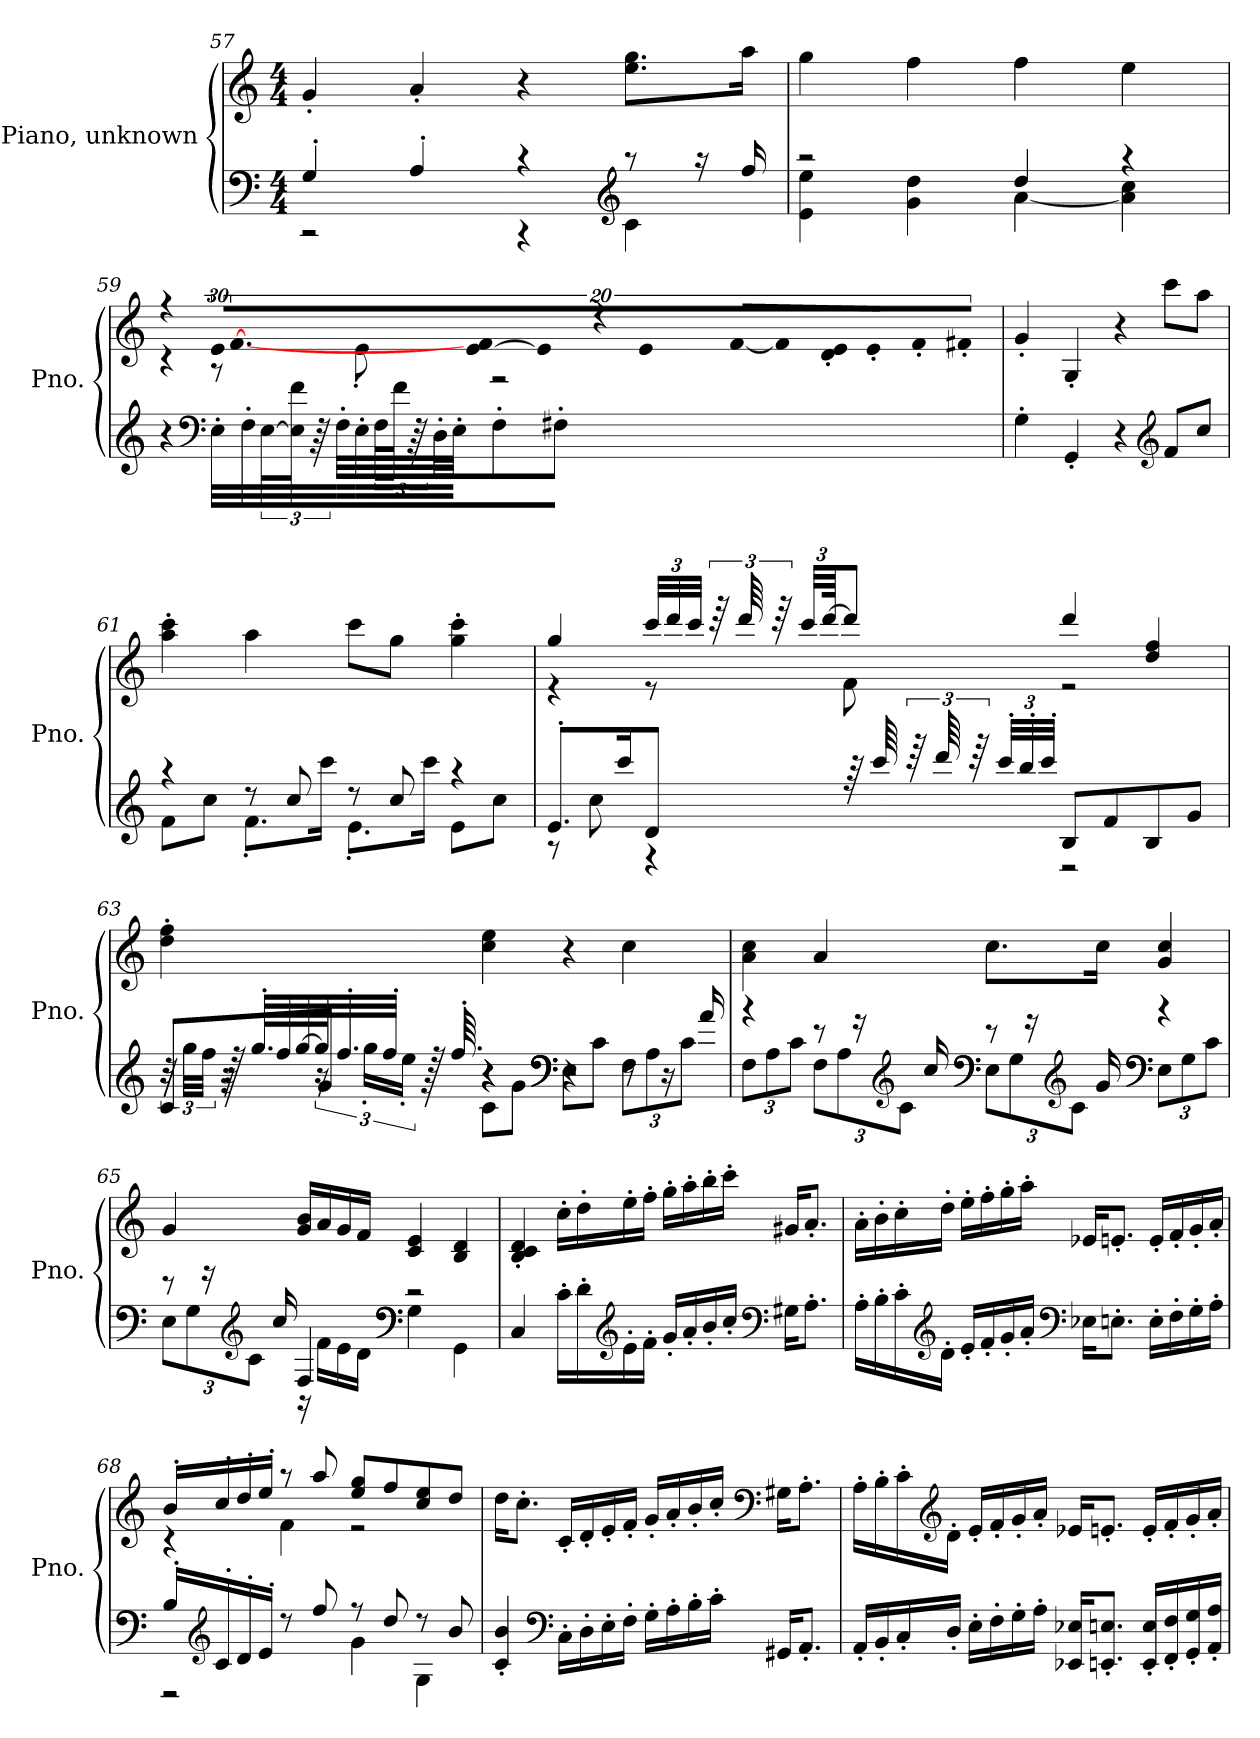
**kern	**kern
*part1	*part1
*staff2	*staff1
*I"Piano, unknown	*
*I'Pno.	*
*clefF4	*clefG2
*k[]	*k[]
*M4/4	*M4/4
=57	=57
*^	*
4G'/	2r	4g'/
4A'/	.	4a'/
4r	4r	4r
*clefG2	*	*
8r	4c\	8.ee\ 8.gg\L
16r	.	.
16ff/	.	16aa\Jk
!!LO:PB:g=z
=58	=58	=58
2r	4e\ 4ee\	4gg\
.	4g\ 4dd\	4ff\
4dd/	[4a\	4ff\
4r	4a\] 4cc\	4ee\
*v	*v	*
=59	=59
*	*^
4r	4r	4r
*clefF4	*	*
!	!LO:N:vis=256	!
32E'\LLL	1920%17e/KLLLL	8r
!	!LO:N:vis=64.	!
.	[640%17f/	.
32F'\	.	.
.	1920ryy	.
!	!LO:N:vis=64	!
.	[960%17e/ 960%17f/]	.
!	!LO:N:vis=64	!
.	960%17e/JJJJ]	.
[96E\L	.	.
!	!LO:N:vis=64	!
.	960%17r	.
96E\] 96f\JJJJ	.	.
96r	.	.
!	!LO:N:vis=64	!
.	960%17e/	.
32F'\LLL	.	.
.	1920ryy	.
!	!LO:N:vis=64	!
.	[960%17f/KKLL	.
32E'\	16f/]	8e'\
96F\L	.	.
96f\JJJJ	.	.
96r	.	.
32D'\LLL	32d/' 32e/'L	.
32E'\JJJ	32e'/JJJ	.
4F'\	4f'/	2r
4F#X'\	4f#X'/	.
*	*v	*v
=60	=60
4G'\	4g'/
4GG'/	4G'/
4r	4r
*clefG2	*
8f/L	8ccc\L
8cc/J	8aa\J
!!LO:LB:g=z
=61	=61
*^	*
4r	8f\L	4aa\' 4ccc\'
.	8cc\J	.
8r	8.f'\L	4aa\
8cc/	.	.
.	16ccc\Jk	.
8r	8.e'\L	8ccc\L
8cc/	.	8gg\J
.	16ccc\Jk	.
4r	8e\L	4gg\' 4ccc\'
.	8cc\J	.
=62	=62	=62
*	*	*^
8.e'/L	8r	4gg/	4r
.	8cc\	.	.
16ccc/K	.	.	.
*	*	*Xbrackettup	*
8d/J	4r	48ccc/LLL	8r
.	.	48ddd/	.
.	.	48ccc/JJJ	.
*	*	*brackettup	*
.	.	96r	.
.	.	96ddd/	.
.	.	96r	.
*	*	*Xbrackettup	*
.	.	48ccc/LLL	.
.	.	[96ddd/JJK	.
64r	.	8ddd/J]	8f\
64ccc/	.	.	.
96r	.	.	.
96ddd/	.	.	.
96r	.	.	.
*Xbrackettup	*	*	*
48ccc'/LLL	.	.	.
48bb'/	.	.	.
48ccc'/JJJ	.	.	.
8B/L	2r	4ddd/	2r
8f/	.	.	.
8B/	.	4dd/ 4ff/	.
8g/J	.	.	.
*	*	*v	*v
!!LO:LB:g=z
=63	=63	=63
*	*brackettup	*
*	*^	*
16r	48r	8c/L	4dd\' 4ff\'
.	48gg\LLL	.	.
.	48ff\JJJ	.	.
128r	16r	.	.
64.gg'/LLLL	.	.	.
64ff/	.	.	.
[64gg/	.	.	.
64gg/J]	24r	8g/J	.
32.ff'/	.	.	.
.	24gg'\LL	.	.
32ff'/JJJ	.	.	.
.	24ee'\JJ	.	.
128r	.	.	.
64.ff'/	.	.	.
4r	8c\L	4r	4cc\ 4ee\
.	8g\J	.	.
*clefF4	*	*	*
4r	8E\L	2r	4r
.	8c\J	.	.
*	*Xbrackettup	*	*
8r	12F\L	.	4cc\
.	12A\	.	.
16r	.	.	.
.	12c\J	.	.
16a/	.	.	.
*	*v	*v	*
!!LO:LB:g=z
=64	=64	=64
4r	12F\L	4a\ 4cc\
.	12A\	.
.	12c\J	.
8r	12F\L	4a/
.	12A\	.
16r	.	.
*clefG2	*	*
.	12c\J	.
16cc/	.	.
*clefF4	*	*
8r	12E\L	8.cc\L
.	12G\	.
16r	.	.
*clefG2	*	*
.	12c\J	.
16g/	.	16cc\Jk
*clefF4	*	*
4r	12E\L	4g/ 4cc/
.	12G\	.
.	12c\J	.
=65	=65	=65
8r	12E\L	4g/
.	12G\	.
16r	.	.
*clefG2	*	*
.	12c\J	.
16cc/	.	.
4F/	16r	16g/ 16b/LL
.	16f\LL	16a/
.	16e\	16g/
.	16d\JJ	16f/JJ
*clefF4	*	*
2r	4G\	4c/ 4e/
.	4GG\	4B/ 4d/
*v	*v	*
!!LO:LB:g=z
=66	=66
4C/	4B/' 4c/' 4d/'
16c'\LL	16cc'\LL
16d'\	16dd'\
*clefG2	*
16e'\	16ee'\
16f'\JJ	16ff'\JJ
16g'/LL	16gg'\LL
16a'/	16aa'\
16b'/	16bb'\
16cc'/JJ	16ccc'\JJ
*clefF4	*
16G#X\KL	16g#X/KL
8.A'\J	8.a'/J
=67	=67
16A'\LL	16a'\LL
16B'\	16b'\
16c'\	16cc'\
*clefG2	*
16d'\JJ	16dd'\JJ
16e'/LL	16ee'\LL
16f'/	16ff'\
16g'/	16gg'\
16a'/JJ	16aa'\JJ
*clefF4	*
16E-X\KL	16e-X/KL
8.En'\J	8.en'/J
16E'\LL	16e'/LL
16F'\	16f'/
16G'\	16g'/
16A'\JJ	16a'/JJ
!!LO:LB:g=z
=68	=68
*^	*^
16B'/LL	2r	16b'/LL	4r
*clefG2	*	*	*
16c'/	.	16cc'/	.
16d'/	.	16dd'/	.
16e'/JJ	.	16ee'/JJ	.
8r	.	8r	4f\
8ff/	.	8aa/	.
8r	4g\	8ee/ 8gg/L	2r
8dd/	.	8ff/	.
8r	4G\	8cc/ 8ee/	.
8b/	.	8dd/J	.
*v	*v	*	*
*	*v	*v
=69	=69
4c/' 4b/'	16dd\KL
.	8.cc'\J
*clefF4	*
16C'\LL	16c'/LL
16D'\	16d'/
16E'\	16e'/
16F'\JJ	16f'/JJ
16G'\LL	16g'/LL
16A'\	16a'/
16B'\	16b'/
16c'\JJ	16cc'/JJ
*	*clefF4
16GG#X/KL	16G#X\KL
8.AA'/J	8.A'\J
!!LO:PB:g=z
=70	=70
16AA'/LL	16A'\LL
16BB'/	16B'\
16C'/	16c'\
*	*clefG2
16D'/JJ	16d'\JJ
16E'\LL	16e'/LL
16F'\	16f'/
16G'\	16g'/
16A'\JJ	16a'/JJ
16EE-X/ 16E-X/KL	16e-X/KL
8.EEn/' 8.En/'J	8.en'/J
16EE/' 16E/'LL	16e'/LL
16FF/' 16F/'	16f'/
16GG/' 16G/'	16g'/
16AA/' 16A/'JJ	16a'/JJ
=	=
*-	*-
